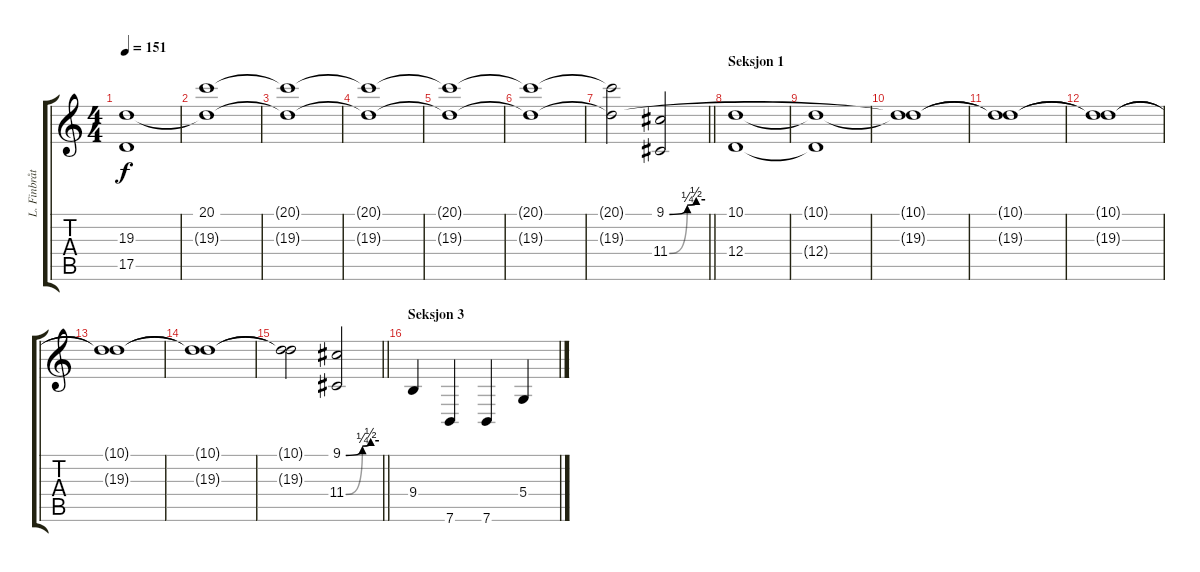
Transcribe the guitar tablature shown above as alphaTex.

\track ("L. Finbråten" "L. Finbråt") {instrument choiraahs}
\staff {score tabs}
\tuning (E4 B3 G3 D3 A2 E2) {hide}
\ts (4 4)
\tempo 151
\clef g2
\ks c
(19.3{t} 17.5{t}).1{dy f} |
(20.1{t} 19.3{t}).1 |
(20.1{t} 19.3{t}).1 |
(20.1{t} 19.3{t}).1 |
(20.1{t} 19.3{t}).1 |
(20.1{t} 19.3{t}).1 |
\barLineRight lightlight
(20.1{t} 19.3{t}).2 (9.1{be (custom 0 0 30 1 45 2 60 2)} 11.4{be (custom 0 0 30 1 45 2 60 2)}).2 |
\section ("" "Seksjon 1")
(10.1 12.4).1 |
(10.1{t} 12.4{t}).1 |
(10.1{t} 19.3{t}).1 |
(10.1{t} 19.3{t}).1 |
(10.1{t} 19.3{t}).1 |
(10.1{t} 19.3{t}).1 |
(10.1{t} 19.3{t}).1 |
\barLineRight lightlight
(10.1{t} 19.3{t}).2 (9.1{be (custom 0 0 30 1 45 2 60 2)} 11.4{be (custom 0 0 30 1 45 2 60 2)}).2 |
\section ("" "Seksjon 3")
9.4.4 7.6.4 7.6.4 5.4.4
